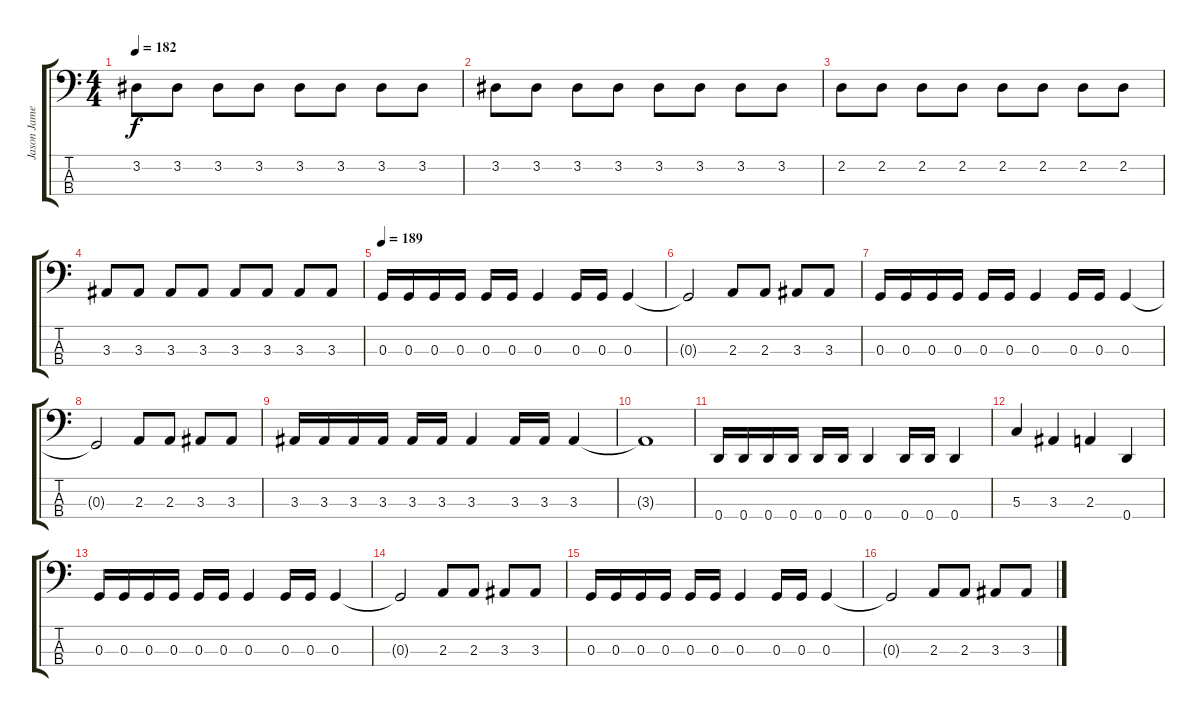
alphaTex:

\track ("Jason James" "Jason Jame") {instrument electricbasspick}
\staff {score tabs}
\tuning (F2 C2 G1 D1) {hide}
\ts (4 4)
\tempo 182
\clef f4
\ks c
3.2.8{dy f} 3.2.8 3.2.8 3.2.8 3.2.8 3.2.8 3.2.8 3.2.8 |
3.2.8 3.2.8 3.2.8 3.2.8 3.2.8 3.2.8 3.2.8 3.2.8 |
2.2.8 2.2.8 2.2.8 2.2.8 2.2.8 2.2.8 2.2.8 2.2.8 |
3.3.8 3.3.8 3.3.8 3.3.8 3.3.8 3.3.8 3.3.8 3.3.8 |
\tempo 189
0.3.16 0.3.16 0.3.16 0.3.16 0.3.16 0.3.16 0.3.4 0.3.16 0.3.16 0.3.4 |
0.3{t}.2 2.3.8 2.3.8 3.3.8 3.3.8 |
0.3.16 0.3.16 0.3.16 0.3.16 0.3.16 0.3.16 0.3.4 0.3.16 0.3.16 0.3.4 |
0.3{t}.2 2.3.8 2.3.8 3.3.8 3.3.8 |
3.3.16 3.3.16 3.3.16 3.3.16 3.3.16 3.3.16 3.3.4 3.3.16 3.3.16 3.3.4 |
3.3{t}.1 |
0.4.16 0.4.16 0.4.16 0.4.16 0.4.16 0.4.16 0.4.4 0.4.16 0.4.16 0.4.4 |
5.3.4 3.3.4 2.3.4 0.4.4 |
0.3.16 0.3.16 0.3.16 0.3.16 0.3.16 0.3.16 0.3.4 0.3.16 0.3.16 0.3.4 |
0.3{t}.2 2.3.8 2.3.8 3.3.8 3.3.8 |
0.3.16 0.3.16 0.3.16 0.3.16 0.3.16 0.3.16 0.3.4 0.3.16 0.3.16 0.3.4 |
0.3{t}.2 2.3.8 2.3.8 3.3.8 3.3.8
